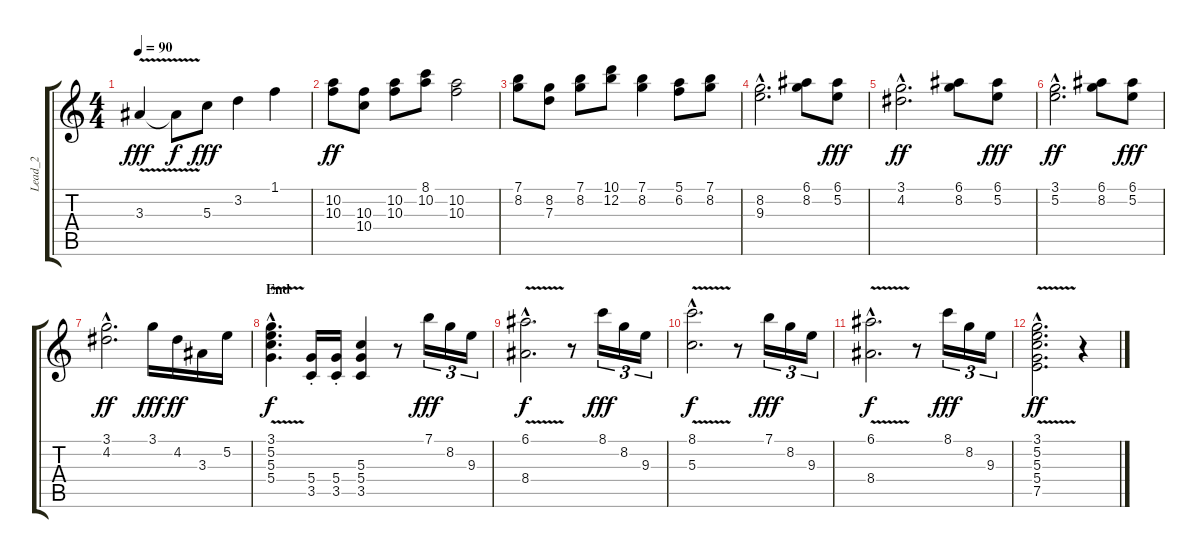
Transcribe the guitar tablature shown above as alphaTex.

\track ("Lead_2" "Lead_2") {instrument acousticguitarnylon}
\staff {score tabs}
\tuning (E4 B3 G3 D3 A2 E2) {hide}
\ts (4 4)
\tempo 90
\clef g2
\ks c
3.3{v}.4{dy fff} 3.3{t}.8{dy f} 5.3.8{dy fff} 3.2.4 1.1.4 |
(10.2 10.3).8{dy ff} (10.3 10.4).8 (10.2 10.3).8 (8.1 10.2).8 (10.2 10.3).2 |
(7.1 8.2).8 (8.2 7.3).8 (7.1 8.2).8 (10.1 12.2).8 (7.1 8.2).4 (5.1 6.2).8 (7.1 8.2).8 |
(8.2{hac} 9.3{hac}).2{d} (6.1 8.2).8 (6.1 5.2).8{dy fff} |
(3.1{hac} 4.2{hac}).2{d dy ff} (6.1 8.2).8 (6.1 5.2).8{dy fff} |
(3.1{hac} 5.2{hac}).2{d dy ff} (6.1 8.2).8 (6.1 5.2).8{dy fff} |
(3.1{hac} 4.2{hac}).2{d dy ff} 3.1.16{dy fff} 4.2.16{dy ff} 3.3.16 5.2.16 |
\section ("" "End")
(3.1{v hac} 5.2{hac} 5.3{hac} 5.4{hac}).4{d dy f} (5.4{st} 3.5{st}).16 (5.4{st} 3.5{st}).16 (5.3 5.4 3.5).4 r.8 7.1.16{tu (3 2) dy fff} 8.2.16{tu (3 2)} 9.3.16{tu (3 2)} |
(6.1{v hac} 8.4{v hac}).2{d dy f} r.8 8.1.16{tu (3 2) dy fff} 8.2.16{tu (3 2)} 9.3.16{tu (3 2)} |
(8.1{v hac} 5.3{v hac}).2{d dy f} r.8 7.1.16{tu (3 2) dy fff} 8.2.16{tu (3 2)} 9.3.16{tu (3 2)} |
(6.1{v hac} 8.4{v hac}).2{d dy f} r.8 8.1.16{tu (3 2) dy fff} 8.2.16{tu (3 2)} 9.3.16{tu (3 2)} |
(3.1{hac} 5.2{hac} 5.3{v hac} 5.4{hac} 7.5{hac}).2{d dy ff} r.4
